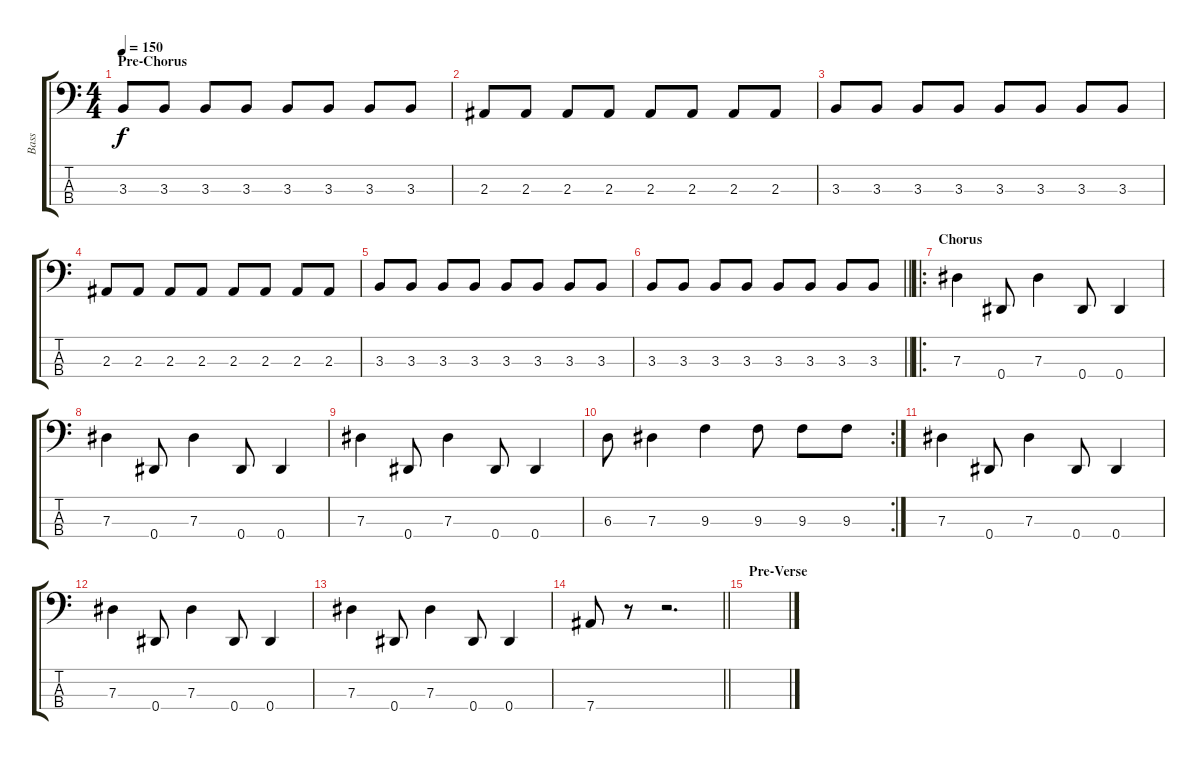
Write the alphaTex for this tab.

\track ("Bass" "Bass") {instrument electricbassfinger}
\staff {score tabs}
\tuning (Gb2 Db2 Ab1 Eb1) {hide}
\ts (4 4)
\section ("" "Pre-Chorus")
\tempo 150
\clef f4
\ks c
3.3.8{dy f} 3.3.8 3.3.8 3.3.8 3.3.8 3.3.8 3.3.8 3.3.8 |
2.3.8 2.3.8 2.3.8 2.3.8 2.3.8 2.3.8 2.3.8 2.3.8 |
3.3.8 3.3.8 3.3.8 3.3.8 3.3.8 3.3.8 3.3.8 3.3.8 |
2.3.8 2.3.8 2.3.8 2.3.8 2.3.8 2.3.8 2.3.8 2.3.8 |
3.3.8 3.3.8 3.3.8 3.3.8 3.3.8 3.3.8 3.3.8 3.3.8 |
\barLineRight lightlight
3.3.8 3.3.8 3.3.8 3.3.8 3.3.8 3.3.8 3.3.8 3.3.8 |
\ro
\section ("" "Chorus")
7.3.4 0.4.8 7.3.4 0.4.8 0.4.4 |
7.3.4 0.4.8 7.3.4 0.4.8 0.4.4 |
7.3.4 0.4.8 7.3.4 0.4.8 0.4.4 |
\rc 2
6.3.8 7.3.4 9.3.4 9.3.8 9.3.8 9.3.8 |
7.3.4 0.4.8 7.3.4 0.4.8 0.4.4 |
7.3.4 0.4.8 7.3.4 0.4.8 0.4.4 |
7.3.4 0.4.8 7.3.4 0.4.8 0.4.4 |
\barLineRight lightlight
7.4.8 r.8 r.2{d} |
\section ("" "Pre-Verse")
